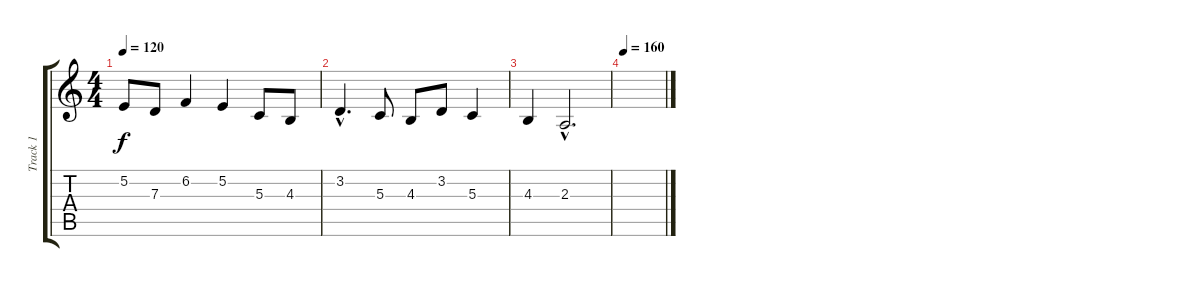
\track ("Track 1" "Track 1") {instrument brightacousticpiano}
\staff {score tabs}
\tuning (E4 B3 G3 D3 A2 E2) {hide}
\ts (4 4)
\tempo 120
\tempo 70
\tempo 120
\clef g2
\ks c
5.2.8{dy f instrument brightacousticpiano} 7.3.8 6.2.4 5.2.4 5.3.8 4.3.8 |
3.2{hac}.4{d} 5.3.8 4.3.8 3.2.8 5.3.4 |
4.3.4 2.3{hac}.2{d} |
\tempo 160
